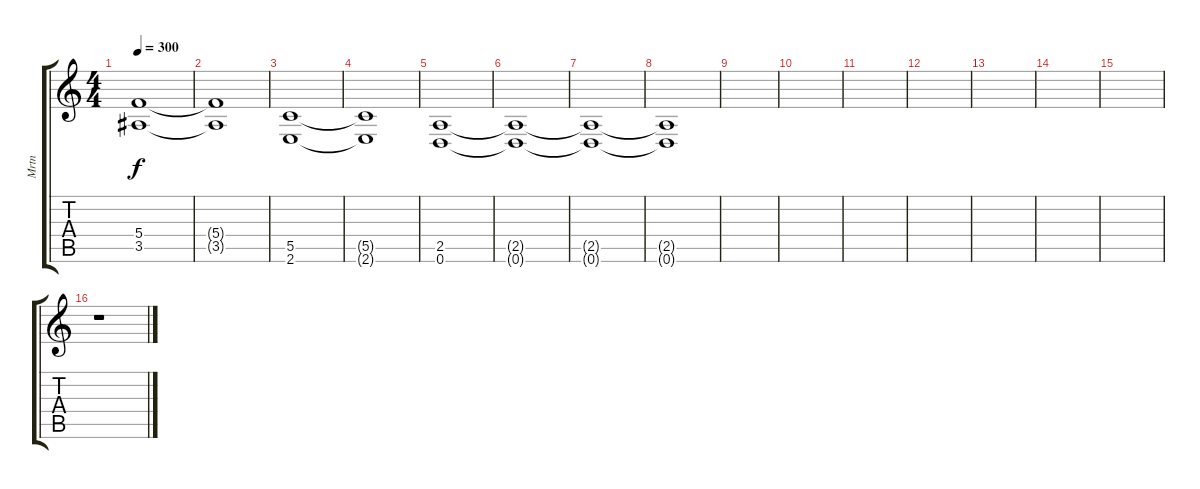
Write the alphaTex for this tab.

\track ("Mrtn" "Mrtn") {instrument distortionguitar}
\staff {score tabs}
\tuning (D4 A3 F3 C3 G2 D2) {hide}
\ts (4 4)
\tempo 300
\clef g2
\ks c
(5.4 3.5).1{dy f} |
(5.4{t} 3.5{t}).1 |
(5.5 2.6).1 |
(5.5{t} 2.6{t}).1 |
(2.5 0.6).1 |
(2.5{t} 0.6{t}).1 |
(2.5{t} 0.6{t}).1 |
(2.5{t} 0.6{t}).1 |
|
|
|
|
|
|
|
r.1
